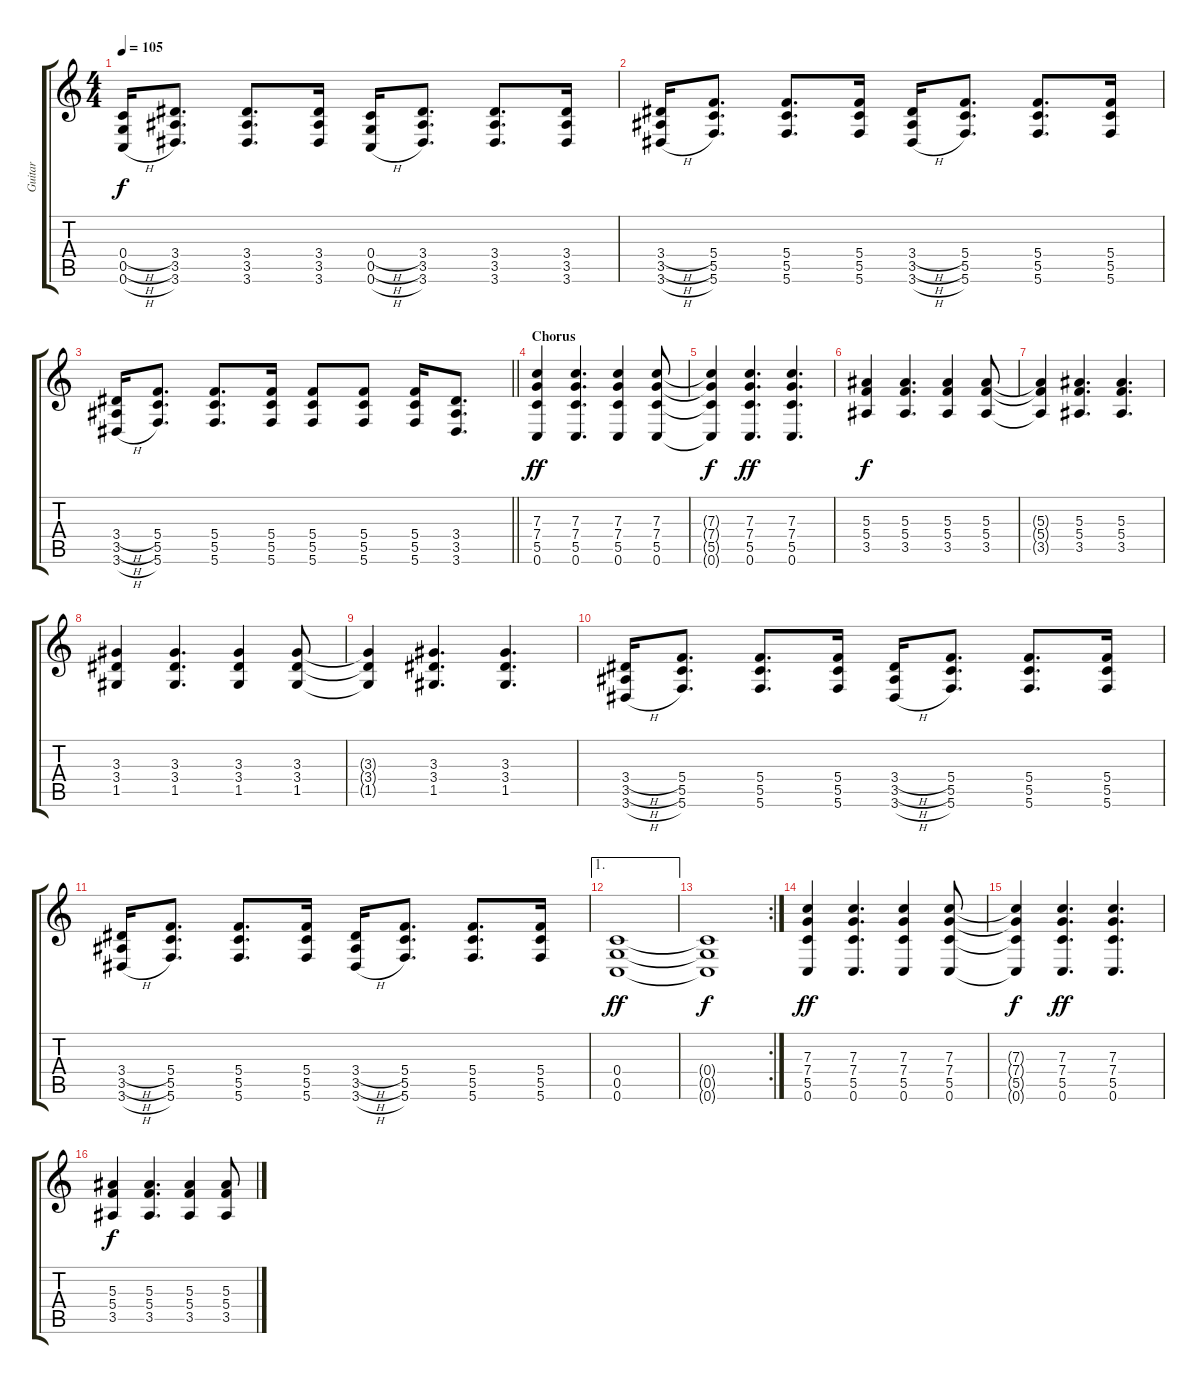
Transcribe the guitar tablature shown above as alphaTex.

\track ("Guitar" "Guitar") {instrument distortionguitar}
\staff {score tabs}
\tuning (D4 A3 F3 C3 G2 C2) {hide}
\ts (4 4)
\tempo 105
\clef g2
\ks c
(0.4{h} 0.5{h} 0.6{h}).16{dy f} (3.4 3.5 3.6).8{d} (3.4 3.5 3.6).8{d} (3.4 3.5 3.6).16 (0.4{h} 0.5{h} 0.6{h}).16 (3.4 3.5 3.6).8{d} (3.4 3.5 3.6).8{d} (3.4 3.5 3.6).16 |
(3.4{h} 3.5{h} 3.6{h}).16 (5.4 5.5 5.6).8{d} (5.4 5.5 5.6).8{d} (5.4 5.5 5.6).16 (3.4{h} 3.5{h} 3.6{h}).16 (5.4 5.5 5.6).8{d} (5.4 5.5 5.6).8{d} (5.4 5.5 5.6).16 |
\barLineRight lightlight
(3.4{h} 3.5{h} 3.6{h}).16 (5.4 5.5 5.6).8{d} (5.4 5.5 5.6).8{d} (5.4 5.5 5.6).16 (5.4 5.5 5.6).8 (5.4 5.5 5.6).8 (5.4 5.5 5.6).16 (3.4 3.5 3.6).8{d} |
\section ("" "Chorus")
(7.3 7.4 5.5 0.6).4{dy ff instrument overdrivenguitar} (7.3 7.4 5.5 0.6).4{d} (7.3 7.4 5.5 0.6).4 (7.3 7.4 5.5 0.6).8 |
(7.3{t} 7.4{t} 5.5{t} 0.6{t}).4{dy f} (7.3 7.4 5.5 0.6).4{d dy ff} (7.3 7.4 5.5 0.6).4{d} |
(5.3 5.4 3.5).4{dy f} (5.3 5.4 3.5).4{d} (5.3 5.4 3.5).4 (5.3 5.4 3.5).8 |
(5.3{t} 5.4{t} 3.5{t}).4 (5.3 5.4 3.5).4{d} (5.3 5.4 3.5).4{d} |
(3.3 3.4 1.5).4 (3.3 3.4 1.5).4{d} (3.3 3.4 1.5).4 (3.3 3.4 1.5).8 |
(3.3{t} 3.4{t} 1.5{t}).4 (3.3 3.4 1.5).4{d} (3.3 3.4 1.5).4{d} |
(3.4{h} 3.5{h} 3.6{h}).16 (5.4 5.5 5.6).8{d} (5.4 5.5 5.6).8{d} (5.4 5.5 5.6).16 (3.4{h} 3.5{h} 3.6{h}).16 (5.4 5.5 5.6).8{d} (5.4 5.5 5.6).8{d} (5.4 5.5 5.6).16 |
(3.4{h} 3.5{h} 3.6{h}).16 (5.4 5.5 5.6).8{d} (5.4 5.5 5.6).8{d} (5.4 5.5 5.6).16 (3.4{h} 3.5{h} 3.6{h}).16 (5.4 5.5 5.6).8{d} (5.4 5.5 5.6).8{d} (5.4 5.5 5.6).16 |
\ae 1
(0.4 0.5 0.6).1{dy ff} |
\rc 2
(0.4{t} 0.5{t} 0.6{t}).1{dy f} |
(7.3 7.4 5.5 0.6).4{dy ff} (7.3 7.4 5.5 0.6).4{d} (7.3 7.4 5.5 0.6).4 (7.3 7.4 5.5 0.6).8 |
(7.3{t} 7.4{t} 5.5{t} 0.6{t}).4{dy f} (7.3 7.4 5.5 0.6).4{d dy ff} (7.3 7.4 5.5 0.6).4{d} |
(5.3 5.4 3.5).4{dy f} (5.3 5.4 3.5).4{d} (5.3 5.4 3.5).4 (5.3 5.4 3.5).8
